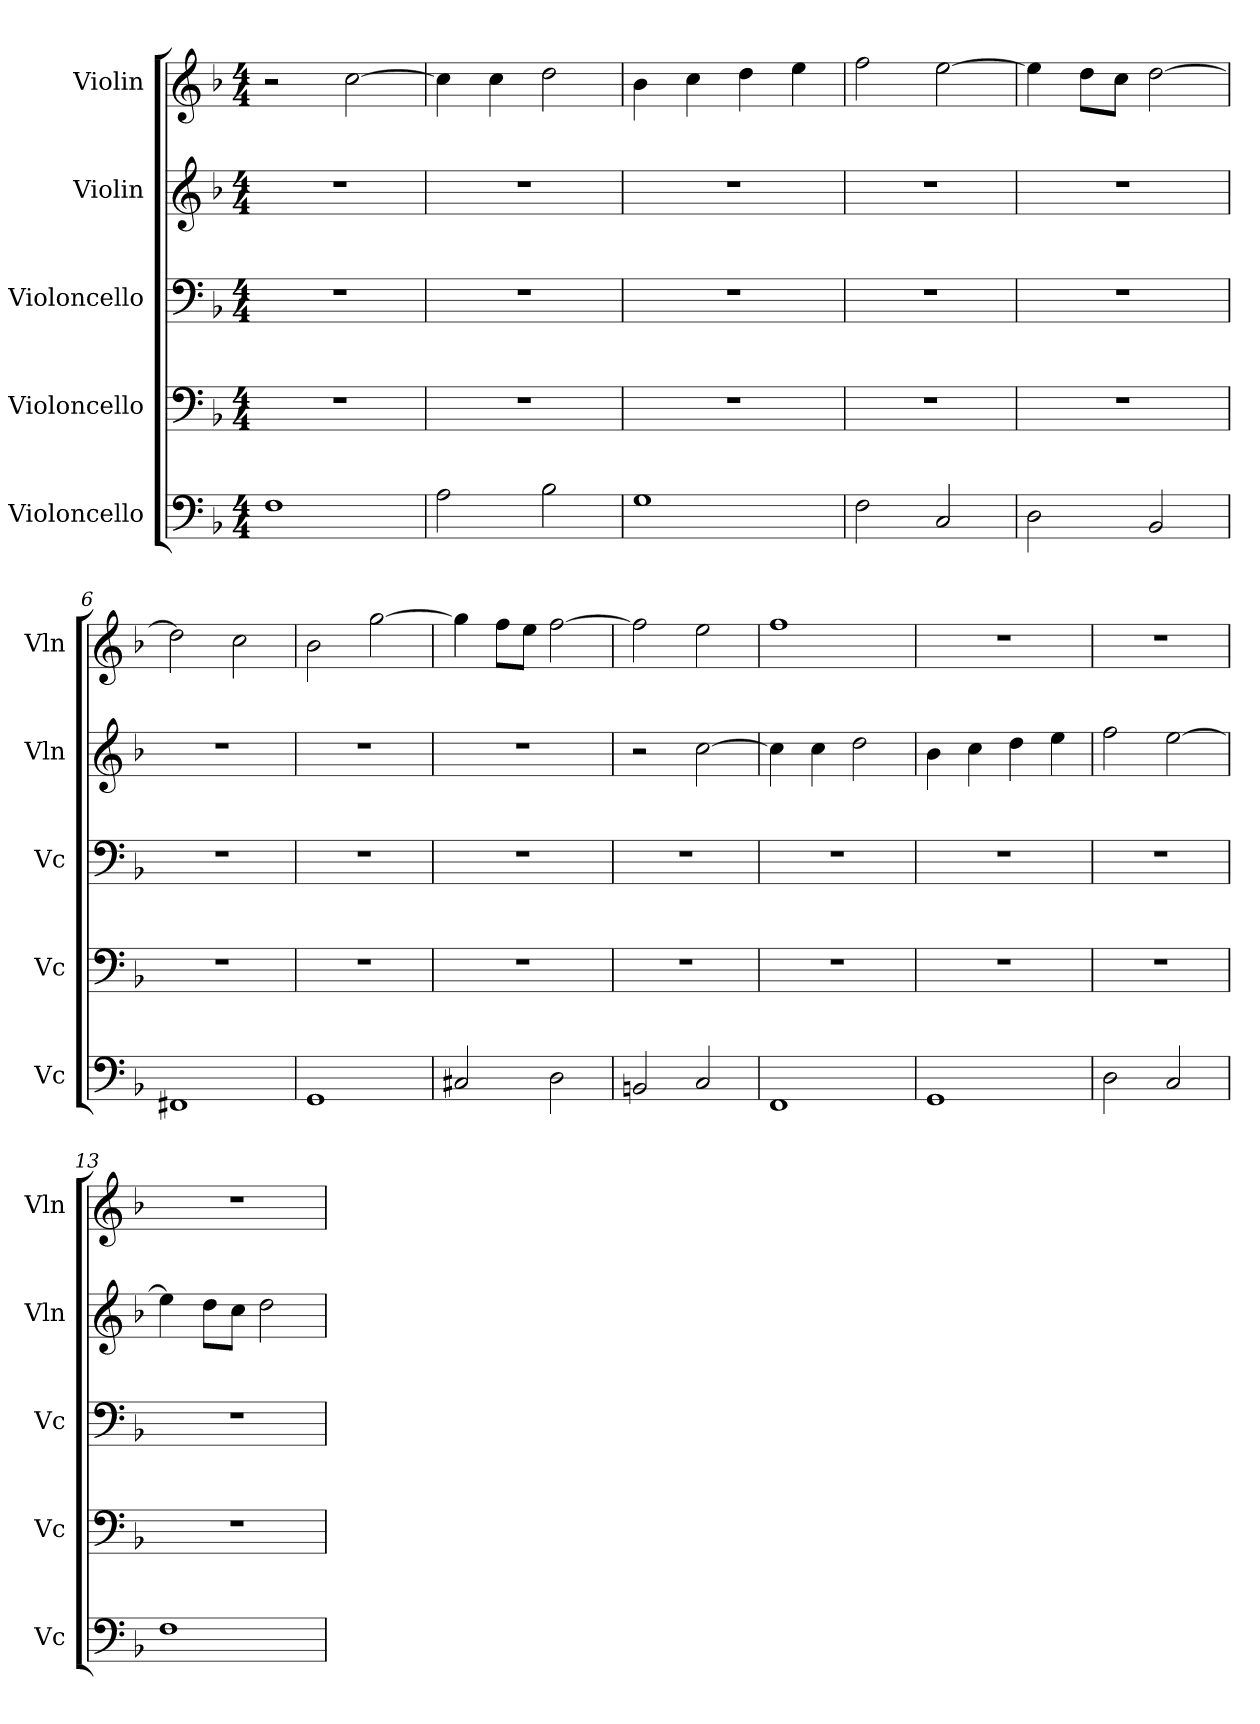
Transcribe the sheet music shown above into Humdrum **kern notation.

**kern	**kern	**kern	**kern	**kern
*part5	*part4	*part3	*part2	*part1
*staff5	*staff4	*staff3	*staff2	*staff1
*I"Violoncello	*I"Violoncello	*I"Violoncello	*I"Violin	*I"Violin
*I'Vc	*I'Vc	*I'Vc	*I'Vln	*I'Vln
*clefF4	*clefF4	*clefF4	*clefG2	*clefG2
*k[b-]	*k[b-]	*k[b-]	*k[b-]	*k[b-]
*M4/4	*M4/4	*M4/4	*M4/4	*M4/4
*MM120	*MM120	*MM120	*MM120	*MM120
=1	=1	=1	=1	=1
1F	1r	1r	1r	2r
.	.	.	.	[2cc\
=2	=2	=2	=2	=2
2A\	1r	1r	1r	4cc\]
.	.	.	.	4cc\
2B-\	.	.	.	2dd\
=3	=3	=3	=3	=3
1G	1r	1r	1r	4b-\
.	.	.	.	4cc\
.	.	.	.	4dd\
.	.	.	.	4ee\
=4	=4	=4	=4	=4
2F\	1r	1r	1r	2ff\
2C/	.	.	.	[2ee\
=5	=5	=5	=5	=5
2D\	1r	1r	1r	4ee\]
.	.	.	.	8dd\L
.	.	.	.	8cc\J
2BB-/	.	.	.	[2dd\
=6	=6	=6	=6	=6
1FF#X	1r	1r	1r	2dd\]
.	.	.	.	2cc\
=7	=7	=7	=7	=7
1GG	1r	1r	1r	2b-\
.	.	.	.	[2gg\
=8	=8	=8	=8	=8
2C#X/	1r	1r	1r	4gg\]
.	.	.	.	8ff\L
.	.	.	.	8ee\J
2D\	.	.	.	[2ff\
=9	=9	=9	=9	=9
2BBn/	1r	1r	2r	2ff\]
2C/	.	.	[2cc\	2ee\
=10	=10	=10	=10	=10
1FF	1r	1r	4cc\]	1ff
.	.	.	4cc\	.
.	.	.	2dd\	.
=11	=11	=11	=11	=11
1GG	1r	1r	4b-\	1r
.	.	.	4cc\	.
.	.	.	4dd\	.
.	.	.	4ee\	.
=12	=12	=12	=12	=12
2D\	1r	1r	2ff\	1r
2C/	.	.	[2ee\	.
=13	=13	=13	=13	=13
1F	1r	1r	4ee\]	1r
.	.	.	8dd\L	.
.	.	.	8cc\J	.
.	.	.	2dd\	.
=	=	=	=	=
*-	*-	*-	*-	*-
